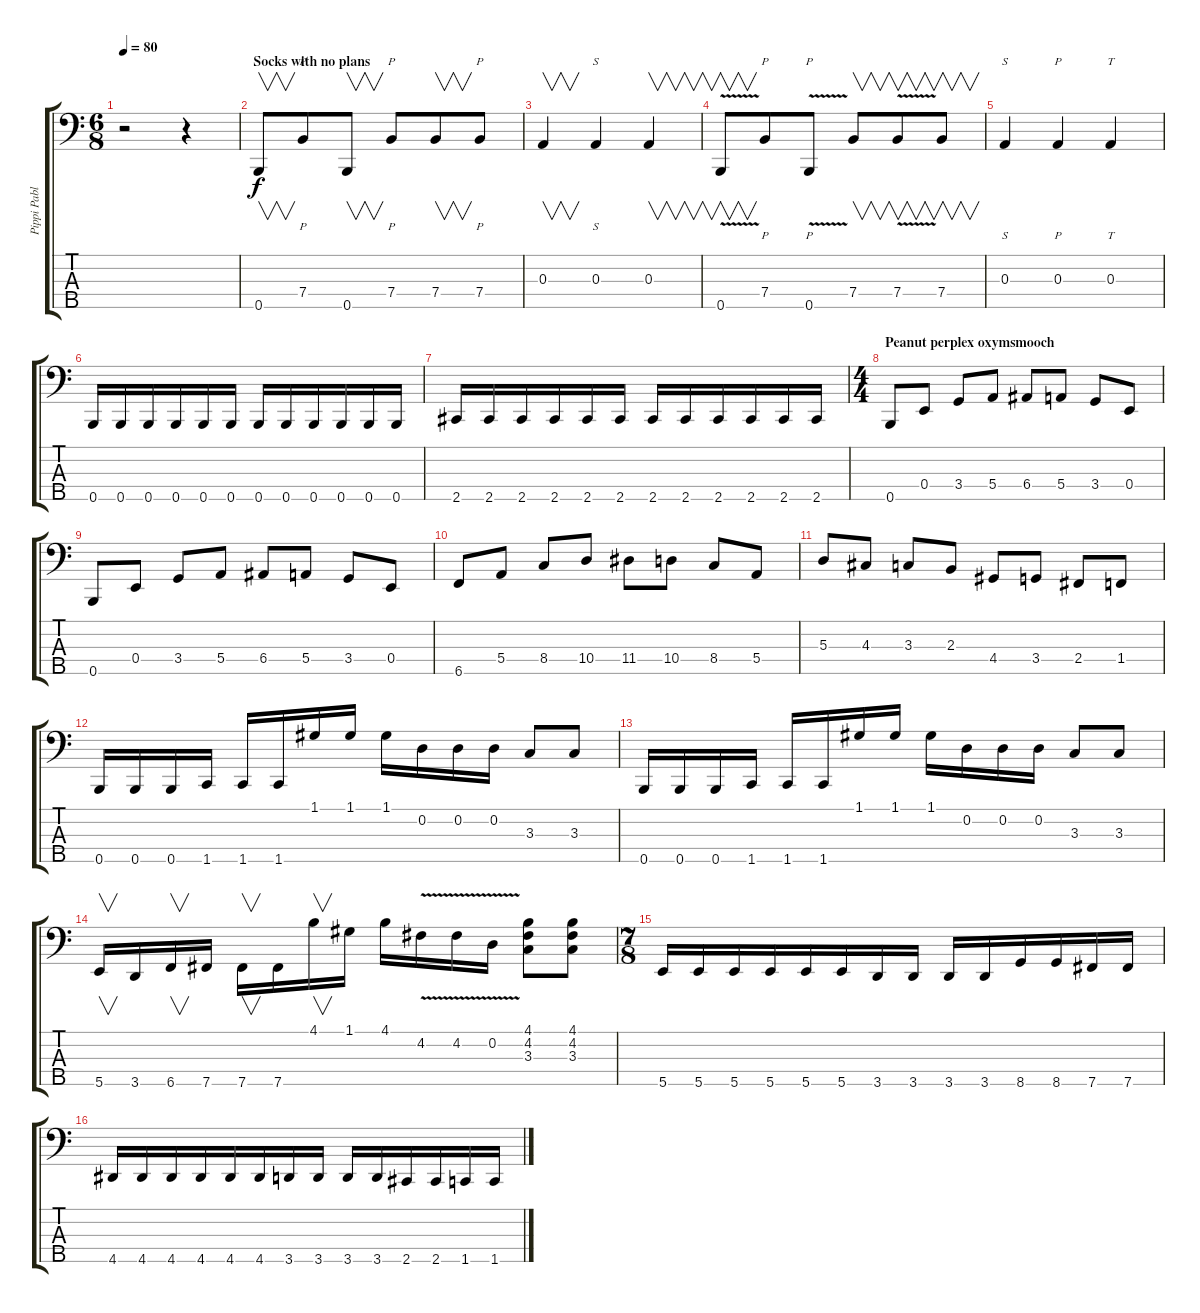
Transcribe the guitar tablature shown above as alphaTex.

\track ("Pippi Pablo Paul" "Pippi Pabl") {instrument electricbasspick}
\staff {score tabs}
\tuning (G2 D2 A1 E1 B0) {hide}
\ts (6 8)
\tempo 80
\clef f4
\ks c
r.2{dy f instrument electricbasspick} r.4 |
\section ("" "Socks with no plans")
0.5.8{v} 7.4.8{p} 0.5.8{v} 7.4.8{p} 7.4.8{v} 7.4.8{p} |
0.3.4{v} 0.3.4{s} 0.3.4{v} |
0.5{v}.8{v} 7.4.8{p} 0.5{v}.8{p} 7.4.8{v} 7.4{v}.8{v} 7.4.8{v} |
0.3.4{s} 0.3.4{p} 0.3.4{tt} |
0.5.16 0.5.16 0.5.16 0.5.16 0.5.16 0.5.16 0.5.16 0.5.16 0.5.16 0.5.16 0.5.16 0.5.16 |
2.5.16 2.5.16 2.5.16 2.5.16 2.5.16 2.5.16 2.5.16 2.5.16 2.5.16 2.5.16 2.5.16 2.5.16 |
\ts (4 4)
\section ("" "Peanut perplex oxymsmooch")
0.5.8 0.4.8 3.4.8 5.4.8 6.4.8 5.4.8 3.4.8 0.4.8 |
0.5.8 0.4.8 3.4.8 5.4.8 6.4.8 5.4.8 3.4.8 0.4.8 |
6.5.8 5.4.8 8.4.8 10.4.8 11.4.8 10.4.8 8.4.8 5.4.8 |
5.3.8 4.3.8 3.3.8 2.3.8 4.4.8 3.4.8 2.4.8 1.4.8 |
0.5.16 0.5.16 0.5.16 1.5.16 1.5.16 1.5.16 1.1.16 1.1.16 1.1.16 0.2.16 0.2.16 0.2.16 3.3.8 3.3.8 |
0.5.16 0.5.16 0.5.16 1.5.16 1.5.16 1.5.16 1.1.16 1.1.16 1.1.16 0.2.16 0.2.16 0.2.16 3.3.8 3.3.8 |
5.5.16{v} 3.5.16 6.5.16{v} 7.5.16 7.5.16{v} 7.5.16 4.1.16{v} 1.1.16 4.1.16 4.2{v}.16 4.2{v}.16 0.2{v}.16 (4.1 4.2 3.3).8 (4.1 4.2 3.3).8 |
\ts (7 8)
5.5.16 5.5.16 5.5.16 5.5.16 5.5.16 5.5.16 3.5.16 3.5.16 3.5.16 3.5.16 8.5.16 8.5.16 7.5.16 7.5.16 |
4.5.16 4.5.16 4.5.16 4.5.16 4.5.16 4.5.16 3.5.16 3.5.16 3.5.16 3.5.16 2.5.16 2.5.16 1.5.16 1.5.16
